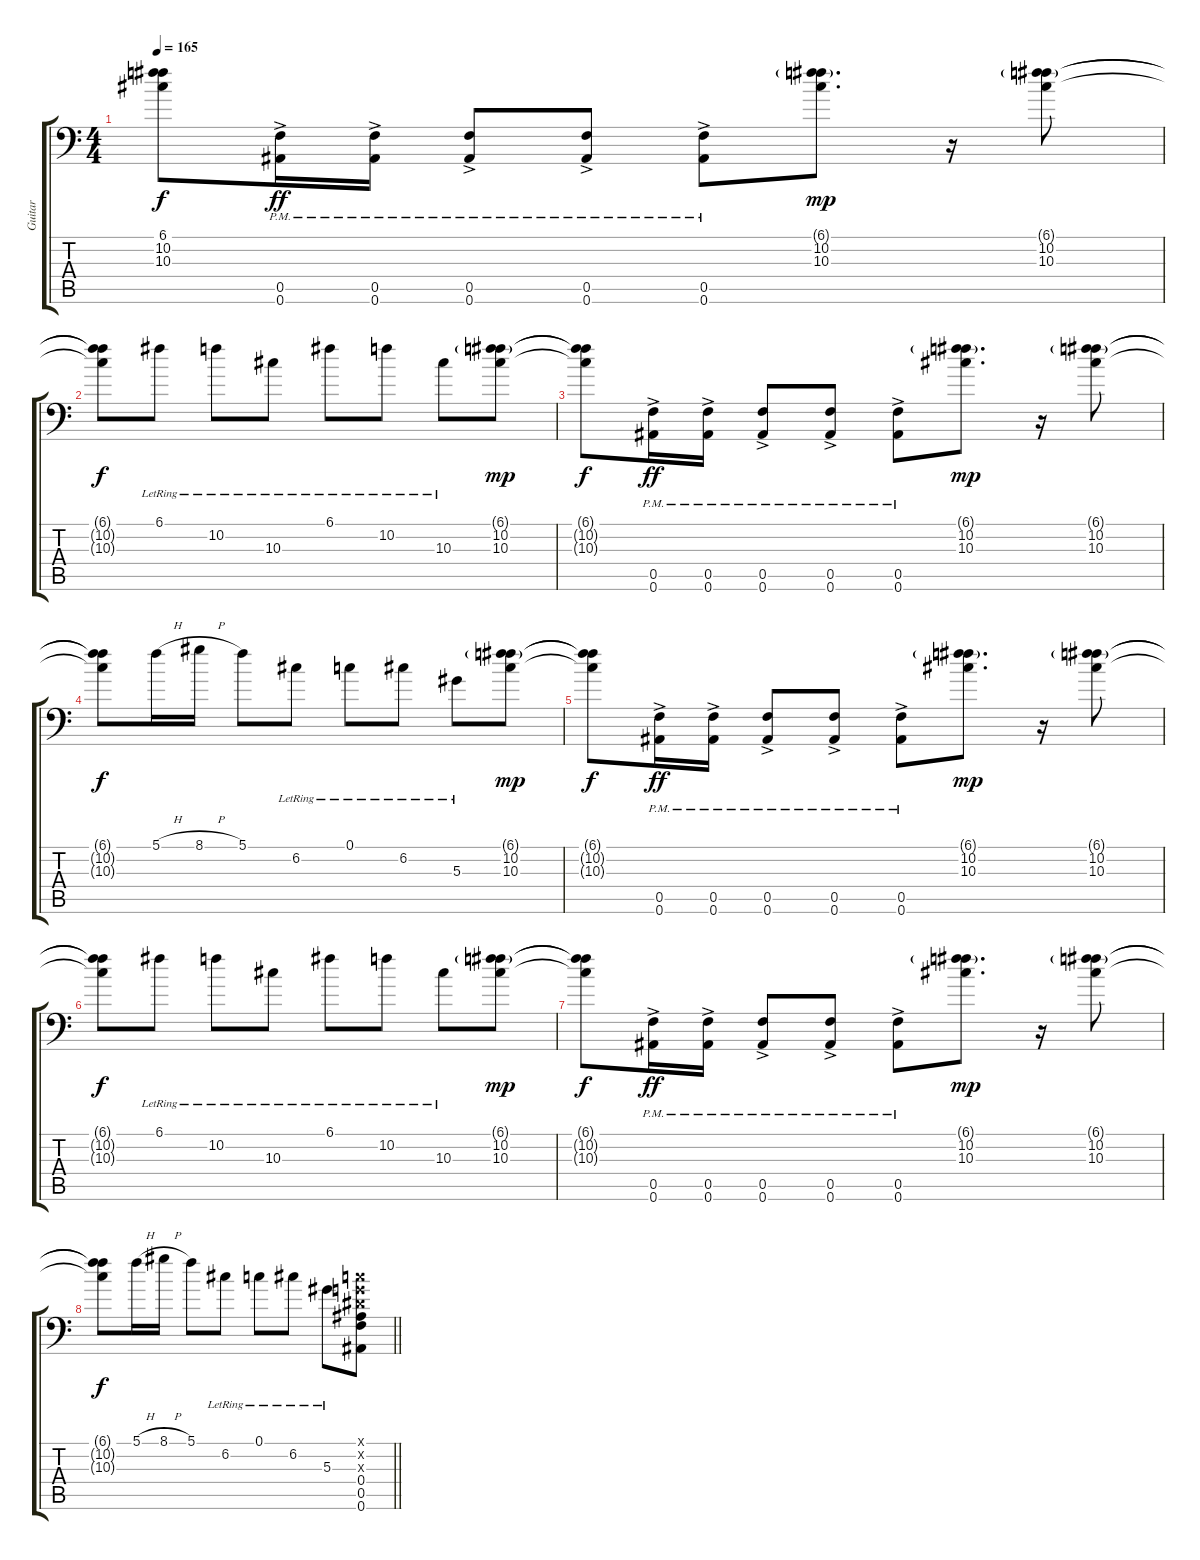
\track ("Guitar" "Guitar") {instrument distortionguitar}
\staff {score tabs}
\tuning (C4 G3 Eb3 Bb2 F2 Bb1) {hide}
\ts (4 4)
\tempo 165
\clef f4
\ks c
(6.1{t} 10.2{t} 10.3{t}).8{dy f} (0.5{ac pm} 0.6{ac pm}).16{dy ff} (0.5{ac pm} 0.6{ac pm}).16 (0.5{ac pm} 0.6{ac pm}).8 (0.5{ac pm} 0.6{ac pm}).8 (0.5{ac pm} 0.6{ac pm}).8 (6.1{g} 10.2 10.3).8{d dy mp} r.16 (6.1{g} 10.2 10.3).8 |
(6.1{t} 10.2{t} 10.3{t}).8{dy f} 6.1{lr}.8 10.2{lr}.8 10.3{lr}.8 6.1{lr}.8 10.2{lr}.8 10.3{lr}.8 (6.1{g} 10.2 10.3).8{dy mp} |
(6.1{t} 10.2{t} 10.3{t}).8{dy f} (0.5{ac pm} 0.6{ac pm}).16{dy ff} (0.5{ac pm} 0.6{ac pm}).16 (0.5{ac pm} 0.6{ac pm}).8 (0.5{ac pm} 0.6{ac pm}).8 (0.5{ac pm} 0.6{ac pm}).8 (6.1{g} 10.2 10.3).8{d dy mp} r.16 (6.1{g} 10.2 10.3).8 |
(6.1{t} 10.2{t} 10.3{t}).8{dy f} 5.1{h}.16 8.1{h}.16 5.1.8 6.2{lr}.8 0.1{lr}.8 6.2{lr}.8 5.3{lr}.8 (6.1{g} 10.2 10.3).8{dy mp} |
(6.1{t} 10.2{t} 10.3{t}).8{dy f} (0.5{ac pm} 0.6{ac pm}).16{dy ff} (0.5{ac pm} 0.6{ac pm}).16 (0.5{ac pm} 0.6{ac pm}).8 (0.5{ac pm} 0.6{ac pm}).8 (0.5{ac pm} 0.6{ac pm}).8 (6.1{g} 10.2 10.3).8{d dy mp} r.16 (6.1{g} 10.2 10.3).8 |
(6.1{t} 10.2{t} 10.3{t}).8{dy f} 6.1{lr}.8 10.2{lr}.8 10.3{lr}.8 6.1{lr}.8 10.2{lr}.8 10.3{lr}.8 (6.1{g} 10.2 10.3).8{dy mp} |
(6.1{t} 10.2{t} 10.3{t}).8{dy f} (0.5{ac pm} 0.6{ac pm}).16{dy ff} (0.5{ac pm} 0.6{ac pm}).16 (0.5{ac pm} 0.6{ac pm}).8 (0.5{ac pm} 0.6{ac pm}).8 (0.5{ac pm} 0.6{ac pm}).8 (6.1{g} 10.2 10.3).8{d dy mp} r.16 (6.1{g} 10.2 10.3).8 |
\barLineRight lightlight
(6.1{t} 10.2{t} 10.3{t}).8{dy f} 5.1{h}.16 8.1{h}.16 5.1.8 6.2{lr}.8 0.1{lr}.8 6.2{lr}.8 5.3{lr}.8 (0.1{x} 0.2{x} 0.3{x} 0.4 0.5 0.6).8
